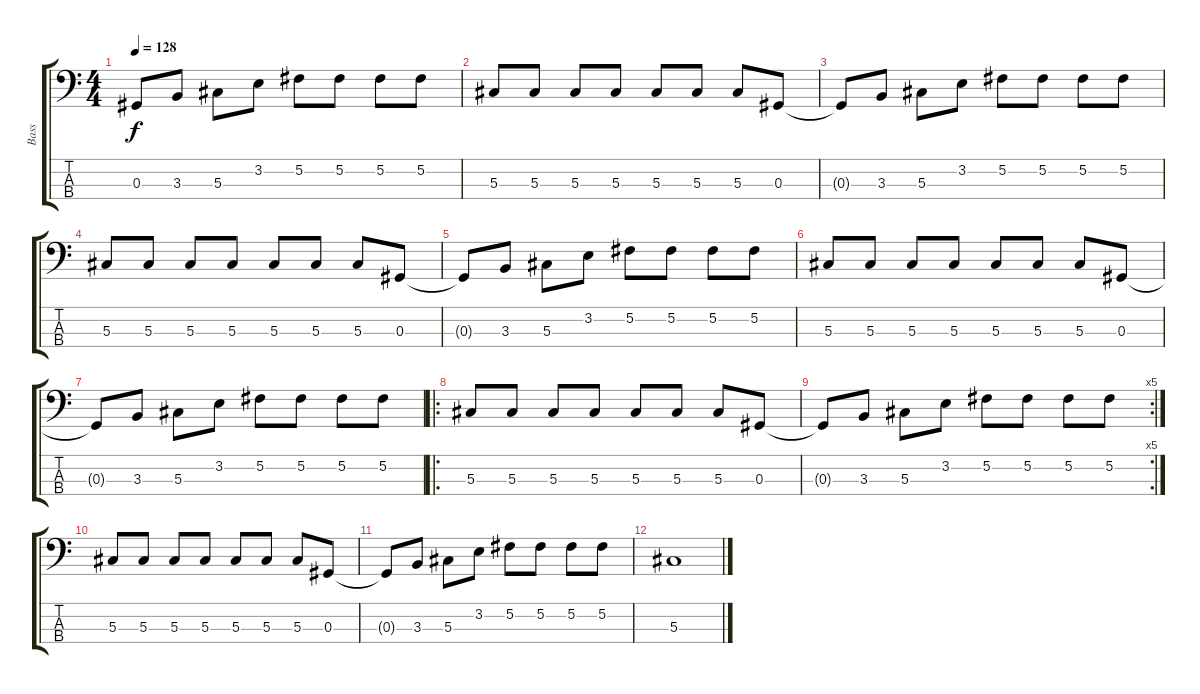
\track ("Bass" "Bass") {instrument electricbassfinger}
\staff {score tabs}
\tuning (Gb2 Db2 Ab1 Eb1) {hide}
\ts (4 4)
\tempo 128
\clef f4
\ks c
0.3{t}.8{dy f} 3.3.8 5.3.8 3.2.8 5.2.8 5.2.8 5.2.8 5.2.8 |
5.3.8 5.3.8 5.3.8 5.3.8 5.3.8 5.3.8 5.3.8 0.3.8 |
0.3{t}.8 3.3.8 5.3.8 3.2.8 5.2.8 5.2.8 5.2.8 5.2.8 |
5.3.8 5.3.8 5.3.8 5.3.8 5.3.8 5.3.8 5.3.8 0.3.8 |
0.3{t}.8 3.3.8 5.3.8 3.2.8 5.2.8 5.2.8 5.2.8 5.2.8 |
5.3.8 5.3.8 5.3.8 5.3.8 5.3.8 5.3.8 5.3.8 0.3.8 |
0.3{t}.8 3.3.8 5.3.8 3.2.8 5.2.8 5.2.8 5.2.8 5.2.8 |
\ro
5.3.8 5.3.8 5.3.8 5.3.8 5.3.8 5.3.8 5.3.8 0.3.8 |
\rc 5
0.3{t}.8 3.3.8 5.3.8 3.2.8 5.2.8 5.2.8 5.2.8 5.2.8 |
5.3.8 5.3.8 5.3.8 5.3.8 5.3.8 5.3.8 5.3.8 0.3.8 |
0.3{t}.8 3.3.8 5.3.8 3.2.8 5.2.8 5.2.8 5.2.8 5.2.8 |
5.3.1
